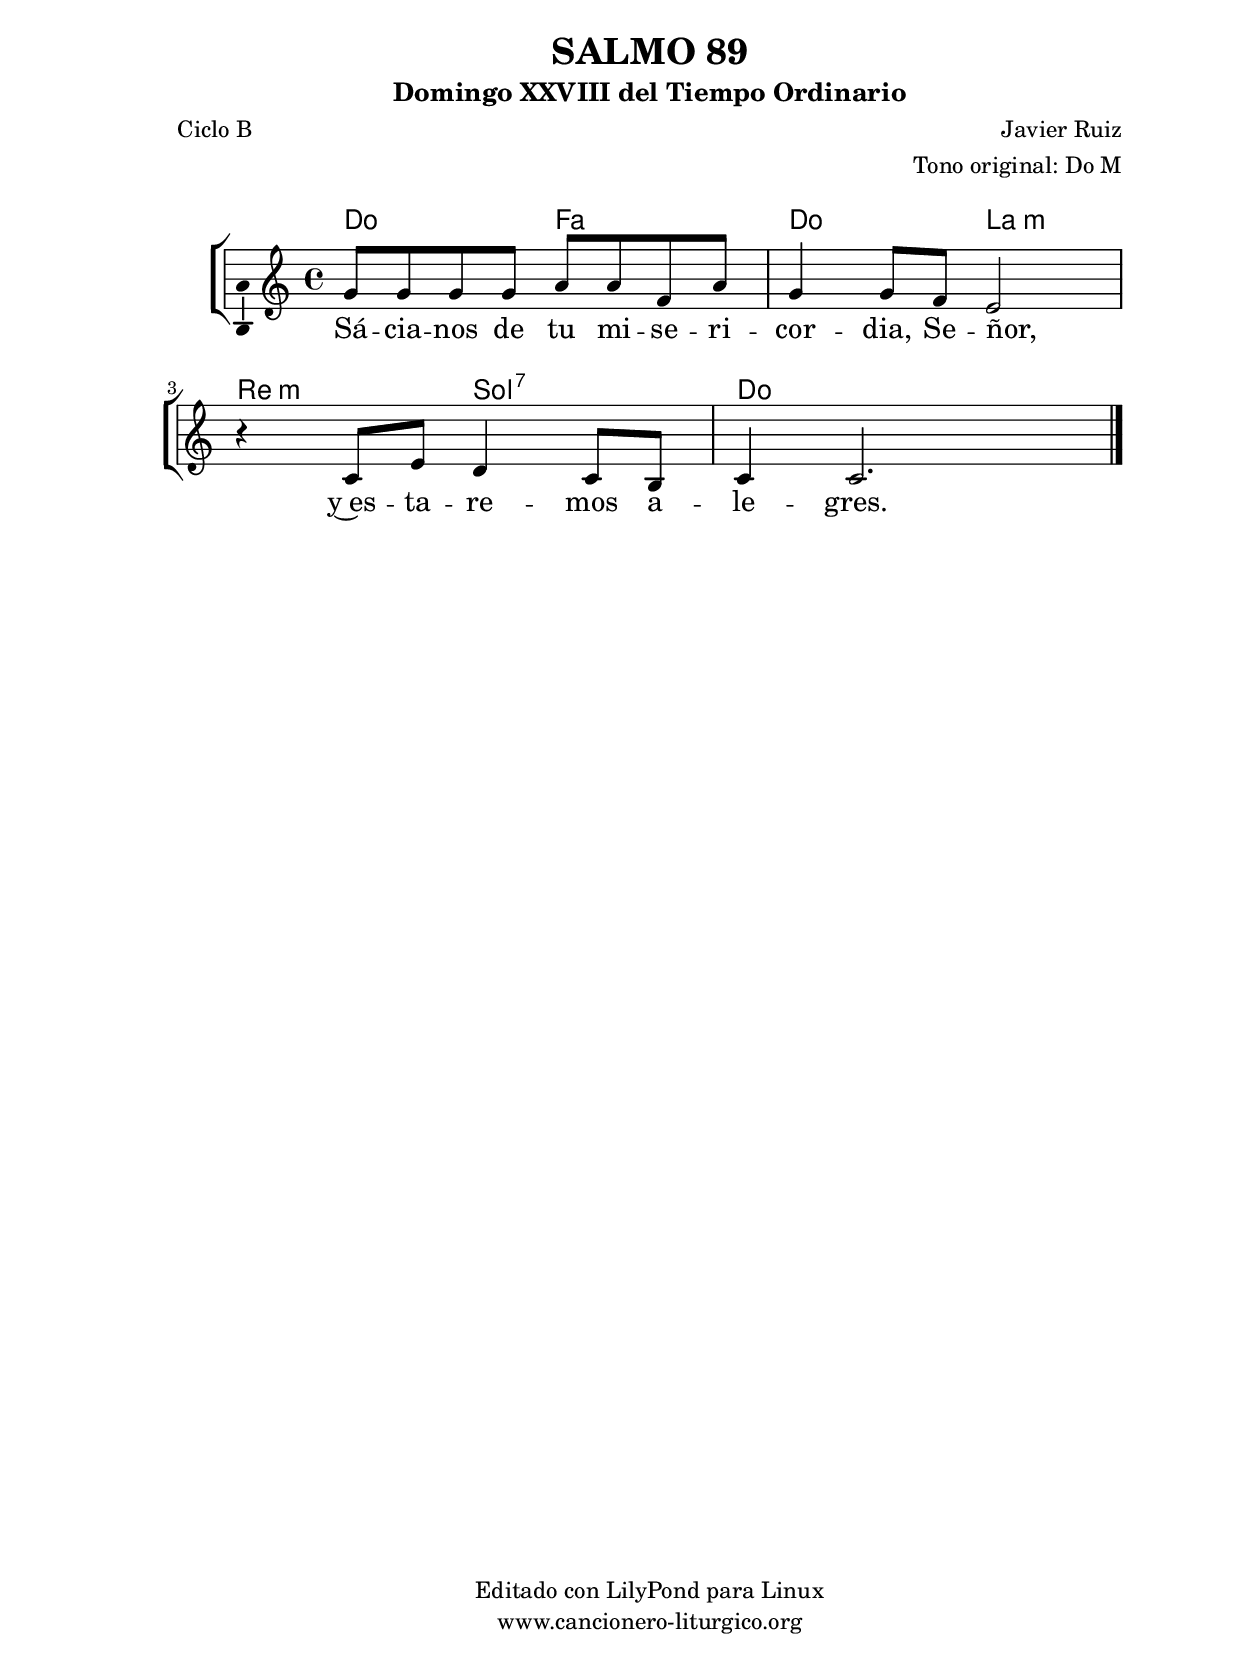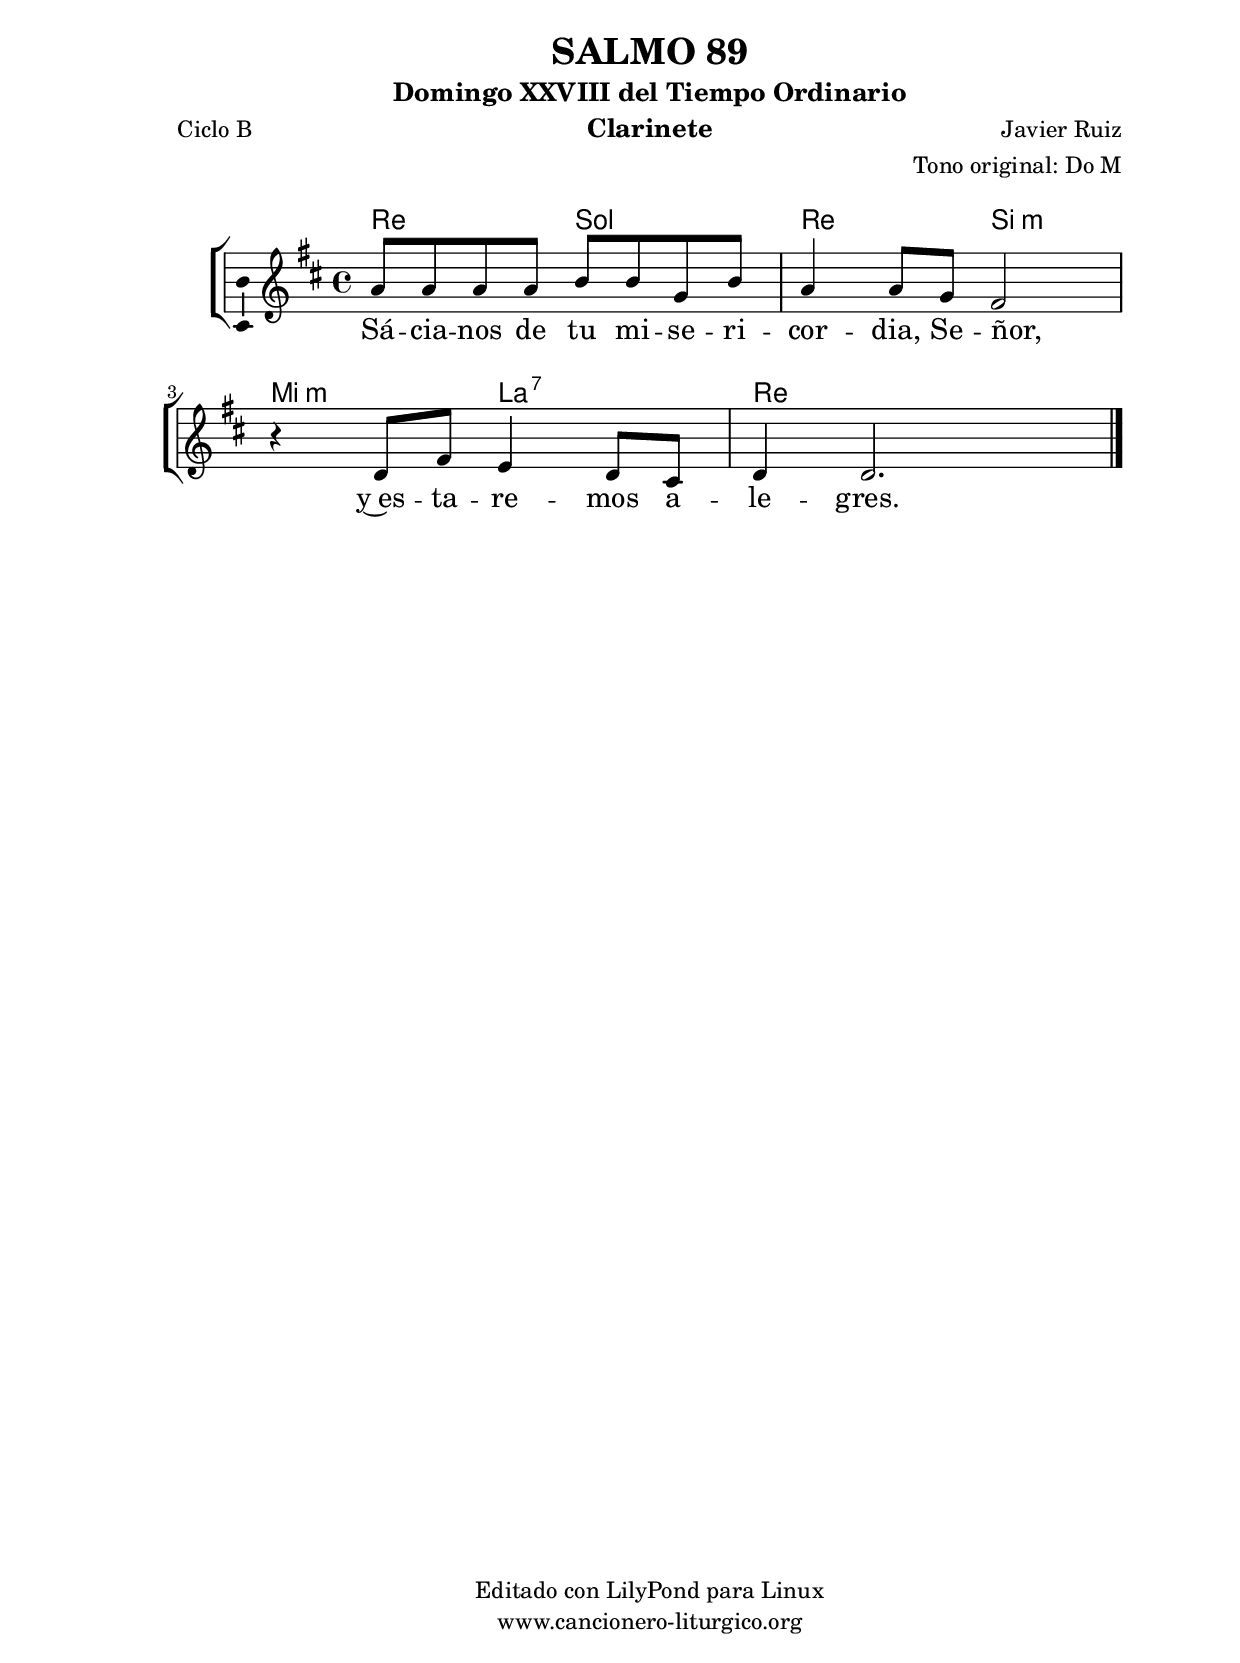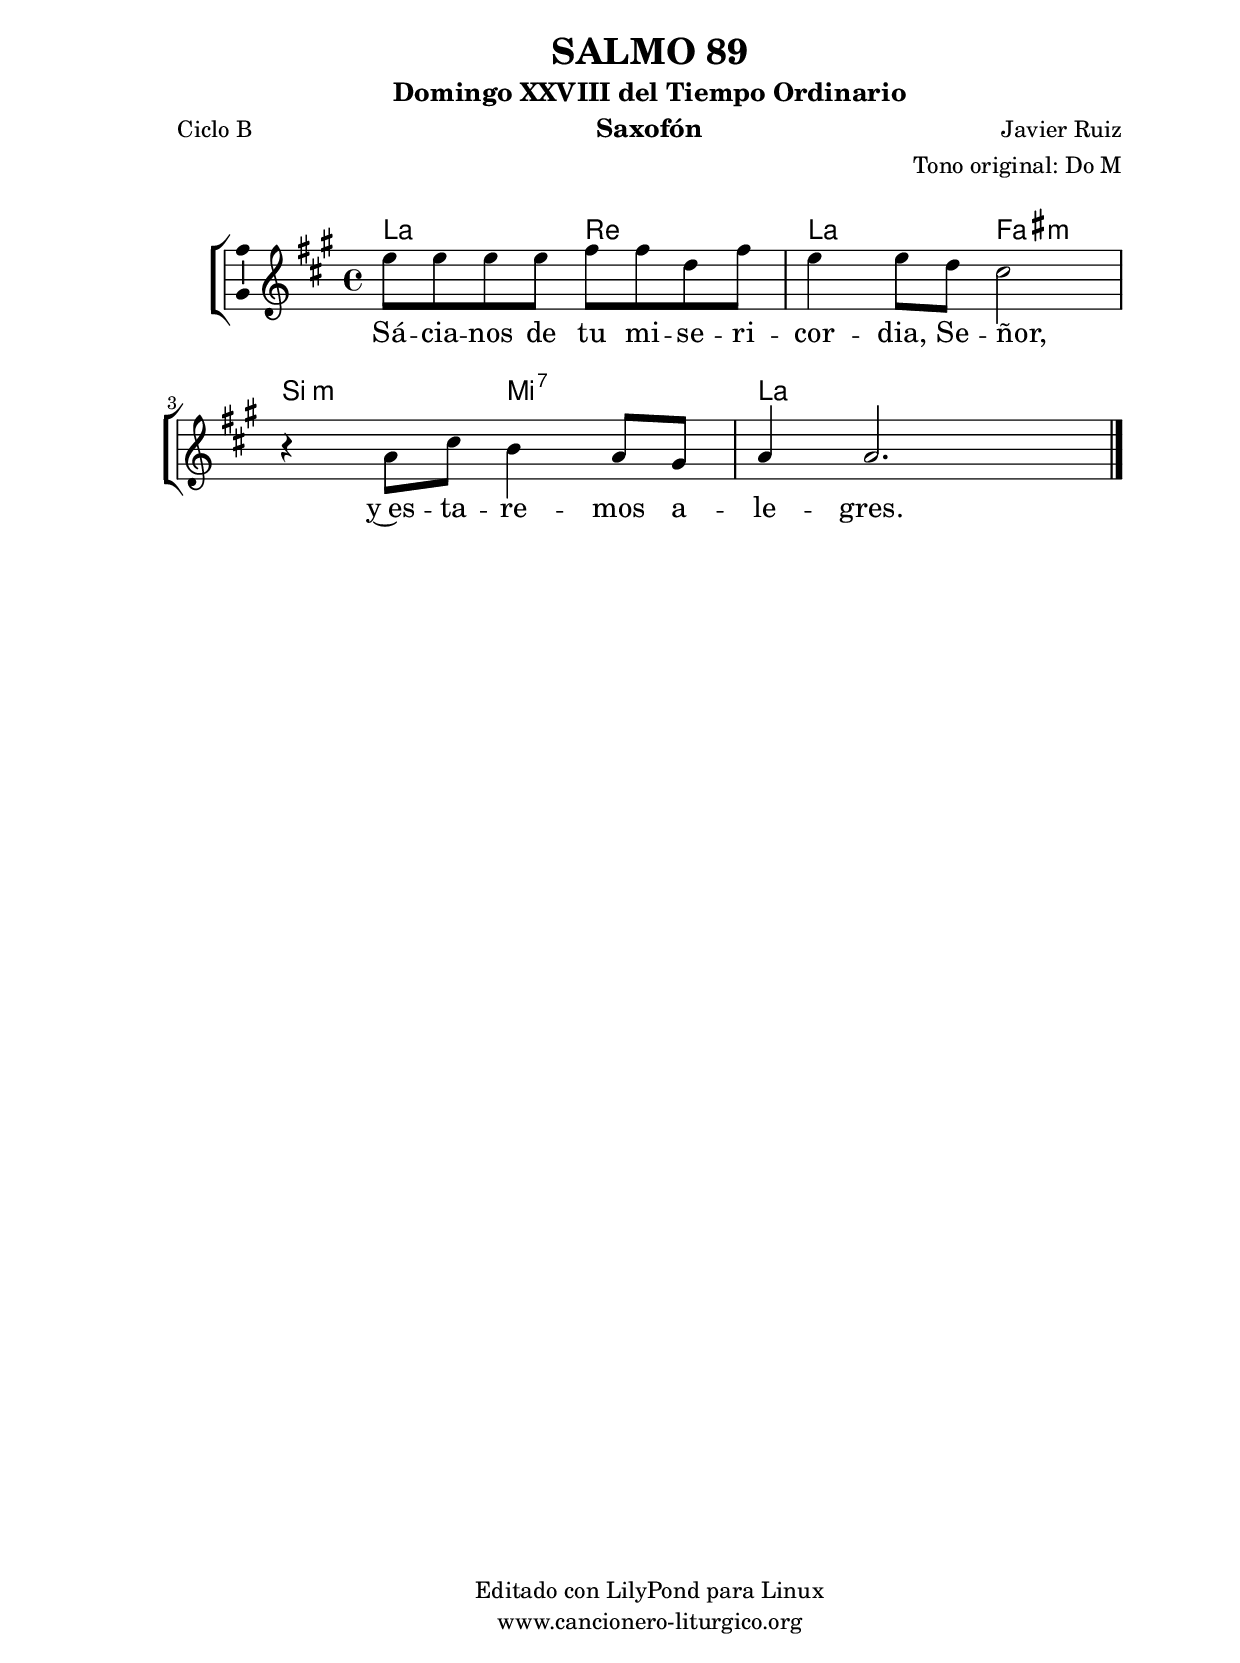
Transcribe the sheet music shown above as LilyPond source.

%
%para convertir .midi en .wav:
%timidity filename.midi -Ow -o finename.wav
%
%
%Para convertir de .wav a .mp3:
%lame -h -m j filename.wav
%
%
%para escuchar el midi:
%timidity nombrefichero.midi
%


%versión de lilypond para la que se ha escrito esta partitura:
\version "2.16.0"

	%Tamaño papel
	#(set-default-paper-size "a4")
	%Tamaño partitura
	#(set-global-staff-size 20)
	%No responde al pulsar sobre una nota
	#(ly:set-option 'point-and-click #f)

%parámetros del encabezamiento:
\header {
	title = "SALMO 89"
	subtitle = "Domingo XXVIII del Tiempo Ordinario"
	composer = "Javier Ruiz"
	poet = "Ciclo B"
	meter = ""
	arranger = "Tono original: Do M"
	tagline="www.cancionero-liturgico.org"
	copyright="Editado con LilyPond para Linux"
	tiempo = "Ordinario"
	usos = "Salmo"
	letra = "Sácianos de tu misericordia, Señor, y estaremos alegres."
	}

%parámetros asociados al papel:
\paper  {
	oddHeaderMarkup = \markup {\fill-line { \on-the-fly #not-first-page \fromproperty #'header:title \on-the-fly #not-first-page \fromproperty #'header:composer }}
	evenHeaderMarkup = \markup {\fill-line { \fromproperty #'header:composer \fromproperty #'header:title }}
	#(set-paper-size "a4")
	print-page-number = ##f
	first-page-number = 1
	print-first-page-number = ##f
%	head-separation = 3.0 \cm
	top-margin = 2.0 \cm
	bottom-margin = 0.5\cm
%%%	bottom-margin = -1.0\cm
	left-margin = 3.0 \cm
	line-width = 16.0 \cm 
	indent = 8\mm
	interscoreline = 2.\mm
	between-system-space = 15\mm
%	para que las partituras no llenen la hoja:
	ragged-bottom = ##t
%	idem para la última hoja:
	ragged-last-bottom = ##f
%	para que las partituras llenen el ancho del papel:
	ragged-last = ##f
	after-title-space = 2.5 \cm
%page-count=1
system-count=2

	%Flexible Vertical Spacing
%	markup-markup-spacing =
%	#'((basic-distance . 15) (minimum-distance . 15) (padding . 3))
	markup-system-spacing =
	#'((basic-distance . 15) (minimum-distance . 15) (padding . 3))
	system-system-spacing =
	#'((basic-distance . 15) (minimum-distance . 15) (padding . 3))
	score-system-spacing =
	#'((basic-distance . 15) (minimum-distance . 15) (padding . 5))
%	top-system-spacing = % header
%	#'((basic-distance . 8) (minimum-distance . 0) (padding . 3))
%	top-markup-spacing =
%	#'((basic-distance . 20) (minimum-distance . 20) (padding . 3))
	last-bottom-spacing = % footer
	#'((basic-distance . 5) (minimum-distance . 5) (padding . 3))
%	score-markup-spacing =
%	#'((basic-distance . 16) (minimum-distance . 13) (padding . 3))

	}


%parámetros que afectan a toda la partitura:
global =  {
	%clave de sol (G):
	\clef G
	%armadura:
%	\transpose c ees
	\key c \major
	\tempo 4=100
	\set Score.tempoHideNote = ##t
	}


acordes = {
	\italianChords
	\chordmode {
%	\transpose c ees
{

c2 f c a:m d:m g:7 c2. %s4

	}
	}
}

melodia = 
%	\transpose c ees
{
	\relative c''{

\time 4/4

g8 g g g8 a a f a
g4 g8 f e2~
r4 c8 e d4 c8 b
c4 c2.

	\bar "|."
	}
	}


texto = \lyricmode {
Sá -- cia -- nos de tu mi -- se -- ri -- cor -- dia, Se -- ñor, y~es -- ta -- re -- mos a -- le -- gres.
	}


acordesStaff = \context ChordNames = acordesStaff <<
	\set chordChanges = ##t
	\acordes
	>>


vozStaff = \context Voice = vozStaff
\with {\consists "Ambitus_engraver"}
<<
%	\set Staff.instrumentName = ""
%	\set Staff.shortInstrumentName = ""
%	\set Staff.midiInstrument = #"clarinet"
%	\set Staff.midiInstrument = #"cello"
%	\set Staff.midiInstrument = #"flute"
	\set Staff.midiInstrument = #"electric guitar (jazz)"
%	\set Staff.midiInstrument = #"english horn"
%	\set Staff.midiInstrument = #"violin"
%	\set Staff.midiInstrument = #"glockenspiel"
	\set Staff.midiMinimumVolume = #0.7
	\set Staff.midiMaximumVolume = #0.9
	\global
	\melodia
	>>


textoStaff = \context Lyrics = textoStaff <<
	\lyricsto vozStaff \texto
	>>

\book {
	\score {
		\context ChoirStaff {
			\override StaffGroup.SystemStartBracket #'collapse-height = #1
			\override Score.SystemStartBar #'collapse-height = #1
			<<
			\acordesStaff
			\vozStaff
			\textoStaff
			>>
			}
		\layout {
	    		\context {
				\Lyrics
				\override LyricText #'font-size = #2
				}
	   		 \context {
				\Score
				%fontSize = #3
				\override StaffSymbol #'staff-space = #(magstep +3)
				%\override Beam #'thickness = #0.55
				%\override SpacingSpanner #'spacing-increment = #1.0
				%\override Slur #'height-limit = #1.5
				}
			}
		}
	\score {
		\unfoldRepeats
		\context ChoirStaff {
			<<
			\acordesStaff
			\vozStaff
			>>
			}
		\midi {
	  		\context {
	  			\Score
				tempoWholesPerMinute = #(ly:make-moment 70 4)
				}
			}
		}
	}

%Partitura para clarinete
#(define output-suffix "C")
\book {
	\header{
		instrument = "Clarinete"
		}
	\score {
		\context ChoirStaff {
			\override StaffGroup.SystemStartBracket #'collapse-height = #1
			\override Score.SystemStartBar #'collapse-height = #1
\transpose c d
			<<
			\acordesStaff
			\vozStaff
			\textoStaff
			>>
			}
		\layout {
	    		\context {
				\Lyrics
				\override LyricText #'font-size = #2
				}
	   		 \context {
				\Score
				%fontSize = #3
				\override StaffSymbol #'staff-space = #(magstep +3)
				%\override Beam #'thickness = #0.55
				%\override SpacingSpanner #'spacing-increment = #1.0
				%\override Slur #'height-limit = #1.5
				}
			}
		}
	}

%Partitura para saxofón
#(define output-suffix "S")
\book {
	\header{
		instrument = "Saxofón"
		}
	\score {
		\context ChoirStaff {
			\override StaffGroup.SystemStartBracket #'collapse-height = #1
			\override Score.SystemStartBar #'collapse-height = #1
\transpose c a
			<<
			\acordesStaff
			\vozStaff
			\textoStaff
			>>
			}
		\layout {
	    		\context {
				\Lyrics
				\override LyricText #'font-size = #2
				}
	   		 \context {
				\Score
				%fontSize = #3
				\override StaffSymbol #'staff-space = #(magstep +3)
				%\override Beam #'thickness = #0.55
				%\override SpacingSpanner #'spacing-increment = #1.0
				%\override Slur #'height-limit = #1.5
				}
			}
		}
	}

